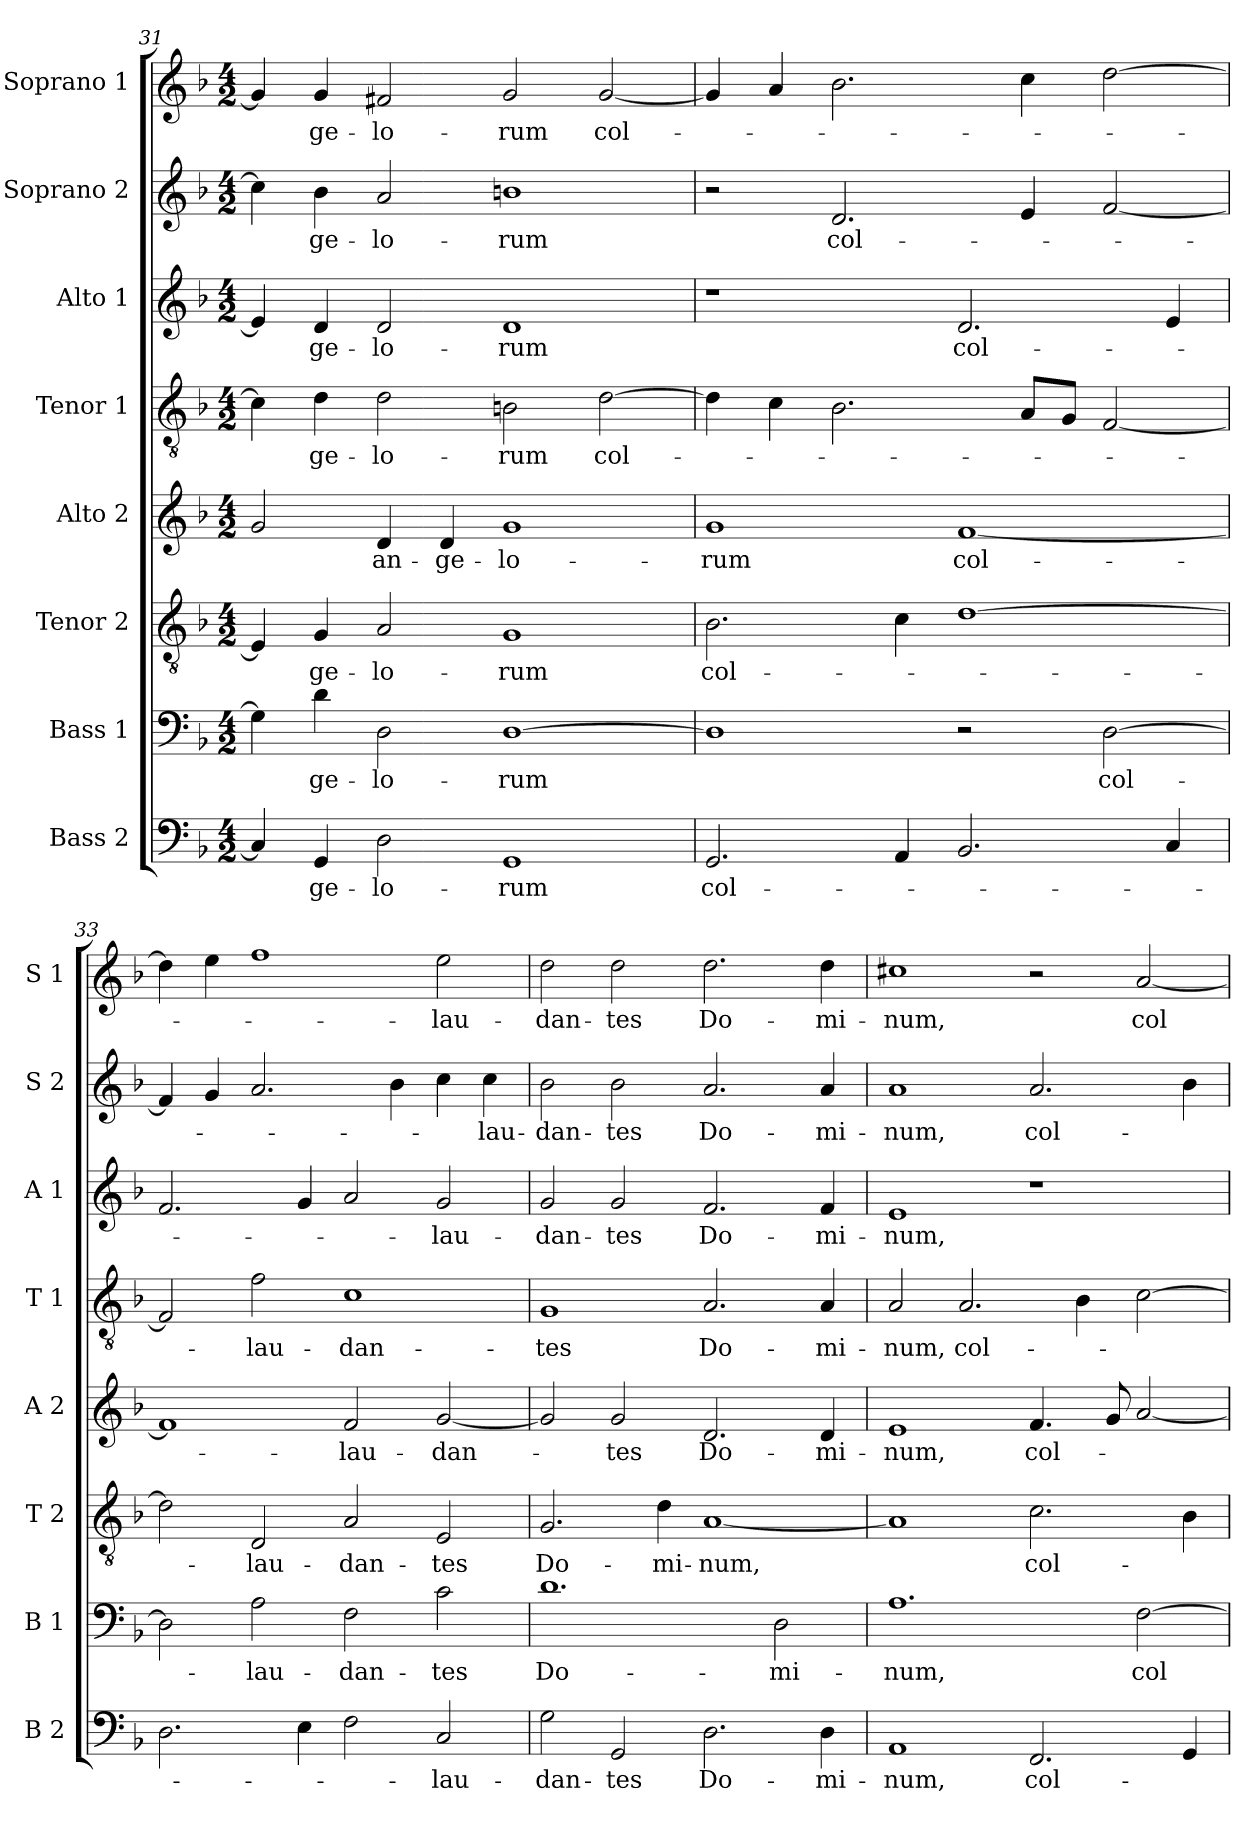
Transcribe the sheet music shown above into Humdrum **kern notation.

**kern	**text	**kern	**text	**kern	**text	**kern	**text	**kern	**text	**kern	**text	**kern	**text	**kern	**text
*part8	*part8	*part7	*part7	*part6	*part6	*part5	*part5	*part4	*part4	*part3	*part3	*part2	*part2	*part1	*part1
*staff8	*staff8	*staff7	*staff7	*staff6	*staff6	*staff5	*staff5	*staff4	*staff4	*staff3	*staff3	*staff2	*staff2	*staff1	*staff1
*I"Bass 2	*	*I"Bass 1	*	*I"Tenor 2	*	*I"Alto 2	*	*I"Tenor 1	*	*I"Alto 1	*	*I"Soprano 2	*	*I"Soprano 1	*
*I'B 2	*	*I'B 1	*	*I'T 2	*	*I'A 2	*	*I'T 1	*	*I'A 1	*	*I'S 2	*	*I'S 1	*
*clefF4	*	*clefF4	*	*clefGv2	*	*clefG2	*	*clefGv2	*	*clefG2	*	*clefG2	*	*clefG2	*
*k[b-]	*	*k[b-]	*	*k[b-]	*	*k[b-]	*	*k[b-]	*	*k[b-]	*	*k[b-]	*	*k[b-]	*
*F:	*	*F:	*	*F:	*	*F:	*	*F:	*	*F:	*	*F:	*	*F:	*
*M4/2	*	*M4/2	*	*M4/2	*	*M4/2	*	*M4/2	*	*M4/2	*	*M4/2	*	*M4/2	*
=31	=31	=31	=31	=31	=31	=31	=31	=31	=31	=31	=31	=31	=31	=31	=31
4C/]	.	4G\]	.	4E/]	.	2g/	.	4c\]	.	4e/]	.	4cc\]	.	4g/]	.
!	!LO:LY:b	!	!LO:LY:b	!	!LO:LY:b	!	!	!	!LO:LY:b	!	!LO:LY:b	!	!LO:LY:b	!	!LO:LY:b
4GG/	-ge-	4d\	-ge-	4G/	-ge-	.	.	4d\	-ge-	4d/	-ge-	4b-\	-ge-	4g/	-ge-
!	!LO:LY:b	!	!LO:LY:b	!	!LO:LY:b	!	!LO:LY:b	!	!LO:LY:b	!	!LO:LY:b	!	!LO:LY:b	!	!LO:LY:b
2D\	-lo-	2D\	-lo-	2A/	-lo-	4d/	an-	2d\	-lo-	2d/	-lo-	2a/	-lo-	2f#X/	-lo-
!	!	!	!	!	!	!	!LO:LY:b	!	!	!	!	!	!	!	!
.	.	.	.	.	.	4d/	-ge-	.	.	.	.	.	.	.	.
!	!LO:LY:b	!	!LO:LY:b	!	!LO:LY:b	!	!LO:LY:b	!	!LO:LY:b	!	!LO:LY:b	!	!LO:LY:b	!	!LO:LY:b
1GG	-rum	[1D	-rum	1G	-rum	1g	-lo-	2Bn\	-rum	1d	-rum	1bn	-rum	2g/	-rum
!	!	!	!	!	!	!	!	!	!LO:LY:b	!	!	!	!	!	!LO:LY:b
.	.	.	.	.	.	.	.	[2d\	col-	.	.	.	.	[2g/	col-
=32	=32	=32	=32	=32	=32	=32	=32	=32	=32	=32	=32	=32	=32	=32	=32
!	!LO:LY:b	!	!	!	!LO:LY:b	!	!LO:LY:b	!	!	!	!	!	!	!	!
2.GG/	col-	1D]	.	2.B-\	col-	1g	-rum	4d\]	.	1r	.	2r	.	4g/]	.
.	.	.	.	.	.	.	.	4c\	.	.	.	.	.	4a/	.
!	!	!	!	!	!	!	!	!	!	!	!	!	!LO:LY:b	!	!
.	.	.	.	.	.	.	.	2.B-\	.	.	.	2.d/	col-	2.b-\	.
4AA/	.	.	.	4c\	.	.	.	.	.	.	.	.	.	.	.
!	!	!	!	!	!	!	!LO:LY:b	!	!	!	!LO:LY:b	!	!	!	!
2.BB-/	.	2r	.	[1d	.	[1f	col-	.	.	2.d/	col-	.	.	.	.
.	.	.	.	.	.	.	.	8A/L	.	.	.	4e/	.	4cc\	.
.	.	.	.	.	.	.	.	8G/J	.	.	.	.	.	.	.
!	!	!	!LO:LY:b	!	!	!	!	!	!	!	!	!	!	!	!
.	.	[2D\	col-	.	.	.	.	[2F/	.	.	.	[2f/	.	[2dd\	.
4C/	.	.	.	.	.	.	.	.	.	4e/	.	.	.	.	.
!!LO:PB:g=z
=33	=33	=33	=33	=33	=33	=33	=33	=33	=33	=33	=33	=33	=33	=33	=33
2.D\	.	2D\]	.	2d\]	.	1f]	.	2F/]	.	2.f/	.	4f/]	.	4dd\]	.
.	.	.	.	.	.	.	.	.	.	.	.	4g/	.	4ee\	.
!	!	!	!LO:LY:b	!	!LO:LY:b	!	!	!	!LO:LY:b	!	!	!	!	!	!
.	.	2A\	-lau-	2D/	-lau-	.	.	2f\	-lau-	.	.	2.a/	.	1ff	.
4E\	.	.	.	.	.	.	.	.	.	4g/	.	.	.	.	.
!	!	!	!LO:LY:b	!	!LO:LY:b	!	!LO:LY:b	!	!LO:LY:b	!	!	!	!	!	!
2F\	.	2F\	-dan-	2A/	-dan-	2f/	-lau-	1c	-dan-	2a/	.	.	.	.	.
.	.	.	.	.	.	.	.	.	.	.	.	4b-\	.	.	.
!	!LO:LY:b	!	!LO:LY:b	!	!LO:LY:b	!	!LO:LY:b	!	!	!	!LO:LY:b	!	!	!	!LO:LY:b
2C/	-lau-	2c\	-tes	2E/	-tes	[2g/	-dan-	.	.	2g/	-lau-	4cc\	.	2ee\	-lau-
!	!	!	!	!	!	!	!	!	!	!	!	!	!LO:LY:b	!	!
.	.	.	.	.	.	.	.	.	.	.	.	4cc\	-lau-	.	.
=34	=34	=34	=34	=34	=34	=34	=34	=34	=34	=34	=34	=34	=34	=34	=34
!	!LO:LY:b	!	!LO:LY:b	!	!LO:LY:b	!	!	!	!LO:LY:b	!	!LO:LY:b	!	!LO:LY:b	!	!LO:LY:b
2G\	-dan-	1.d	Do-	2.G/	Do-	2g/]	.	1G	-tes	2g/	-dan-	2b-\	-dan-	2dd\	-dan-
!	!LO:LY:b	!	!	!	!	!	!LO:LY:b	!	!	!	!LO:LY:b	!	!LO:LY:b	!	!LO:LY:b
2GG/	-tes	.	.	.	.	2g/	-tes	.	.	2g/	-tes	2b-\	-tes	2dd\	-tes
!	!	!	!	!	!LO:LY:b	!	!	!	!	!	!	!	!	!	!
.	.	.	.	4d\	-mi-	.	.	.	.	.	.	.	.	.	.
!	!LO:LY:b	!	!	!	!LO:LY:b	!	!LO:LY:b	!	!LO:LY:b	!	!LO:LY:b	!	!LO:LY:b	!	!LO:LY:b
2.D\	Do-	.	.	[1A	-num,	2.d/	Do-	2.A/	Do-	2.f/	Do-	2.a/	Do-	2.dd\	Do-
!	!	!	!LO:LY:b	!	!	!	!	!	!	!	!	!	!	!	!
.	.	2D\	-mi-	.	.	.	.	.	.	.	.	.	.	.	.
!	!LO:LY:b	!	!	!	!	!	!LO:LY:b	!	!LO:LY:b	!	!LO:LY:b	!	!LO:LY:b	!	!LO:LY:b
4D\	-mi-	.	.	.	.	4d/	-mi-	4A/	-mi-	4f/	-mi-	4a/	-mi-	4dd\	-mi-
=35	=35	=35	=35	=35	=35	=35	=35	=35	=35	=35	=35	=35	=35	=35	=35
!	!LO:LY:b	!	!LO:LY:b	!	!	!	!LO:LY:b	!	!LO:LY:b	!	!LO:LY:b	!	!LO:LY:b	!	!LO:LY:b
1AA	-num,	1.A	-num,	1A]	.	1e	-num,	2A/	-num,	1e	-num,	1a	-num,	1cc#X	-num,
!	!	!	!	!	!	!	!	!	!LO:LY:b	!	!	!	!	!	!
.	.	.	.	.	.	.	.	2.A/	col-	.	.	.	.	.	.
!	!LO:LY:b	!	!	!	!LO:LY:b	!	!LO:LY:b	!	!	!	!	!	!LO:LY:b	!	!
2.FF/	col-	.	.	2.c\	col-	4.f/	col-	.	.	1r	.	2.a/	col-	2r	.
.	.	.	.	.	.	.	.	4B-\	.	.	.	.	.	.	.
.	.	.	.	.	.	8g/	.	.	.	.	.	.	.	.	.
!	!	!	!LO:LY:b	!	!	!	!	!	!	!	!	!	!	!	!LO:LY:b
.	.	[2F\	col-	.	.	[2a/	.	[2c\	.	.	.	.	.	[2a/	col-
4GG/	.	.	.	4B-\	.	.	.	.	.	.	.	4b-\	.	.	.
=	=	=	=	=	=	=	=	=	=	=	=	=	=	=	=
*-	*-	*-	*-	*-	*-	*-	*-	*-	*-	*-	*-	*-	*-	*-	*-
